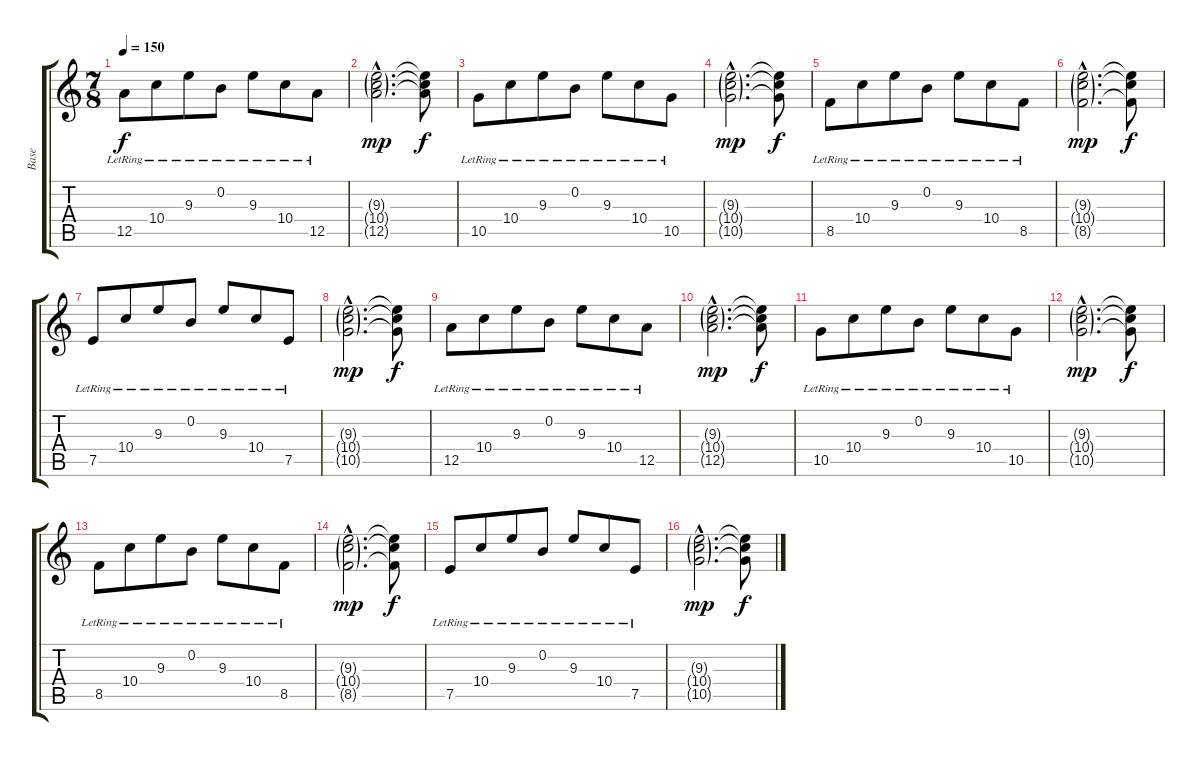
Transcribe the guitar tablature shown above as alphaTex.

\track ("Base" "Base") {instrument electricguitarmuted}
\staff {score tabs}
\tuning (E4 B3 G3 D3 A2 E2) {hide}
\ts (7 8)
\tempo 150
\clef g2
\ks c
12.5{lr}.8{dy f} 10.4{lr}.8 9.3{lr}.8 0.2{lr}.8 9.3{lr}.8 10.4{lr}.8 12.5{lr}.8 |
(9.3{g hac} 10.4{g hac} 12.5{g hac}).2{d dy mp} (9.3{t} 10.4{t} 12.5{t}).8{dy f} |
10.5{lr}.8 10.4{lr}.8 9.3{lr}.8 0.2{lr}.8 9.3{lr}.8 10.4{lr}.8 10.5{lr}.8 |
(9.3{g hac} 10.4{g hac} 10.5{g hac}).2{d dy mp} (9.3{t} 10.4{t} 10.5{t}).8{dy f} |
8.5{lr}.8 10.4{lr}.8 9.3{lr}.8 0.2{lr}.8 9.3{lr}.8 10.4{lr}.8 8.5{lr}.8 |
(9.3{g hac} 10.4{g hac} 8.5{g hac}).2{d dy mp} (9.3{t} 10.4{t} 8.5{t}).8{dy f} |
7.5{lr}.8 10.4{lr}.8 9.3{lr}.8 0.2{lr}.8 9.3{lr}.8 10.4{lr}.8 7.5{lr}.8 |
(9.3{g hac} 10.4{g hac} 10.5{g hac}).2{d dy mp} (9.3{t} 10.4{t} 10.5{t}).8{dy f} |
12.5{lr}.8 10.4{lr}.8 9.3{lr}.8 0.2{lr}.8 9.3{lr}.8 10.4{lr}.8 12.5{lr}.8 |
(9.3{g hac} 10.4{g hac} 12.5{g hac}).2{d dy mp} (9.3{t} 10.4{t} 12.5{t}).8{dy f} |
10.5{lr}.8 10.4{lr}.8 9.3{lr}.8 0.2{lr}.8 9.3{lr}.8 10.4{lr}.8 10.5{lr}.8 |
(9.3{g hac} 10.4{g hac} 10.5{g hac}).2{d dy mp} (9.3{t} 10.4{t} 10.5{t}).8{dy f} |
8.5{lr}.8 10.4{lr}.8 9.3{lr}.8 0.2{lr}.8 9.3{lr}.8 10.4{lr}.8 8.5{lr}.8 |
(9.3{g hac} 10.4{g hac} 8.5{g hac}).2{d dy mp} (9.3{t} 10.4{t} 8.5{t}).8{dy f} |
7.5{lr}.8 10.4{lr}.8 9.3{lr}.8 0.2{lr}.8 9.3{lr}.8 10.4{lr}.8 7.5{lr}.8 |
(9.3{g hac} 10.4{g hac} 10.5{g hac}).2{d dy mp} (9.3{t} 10.4{t} 10.5{t}).8{dy f}
